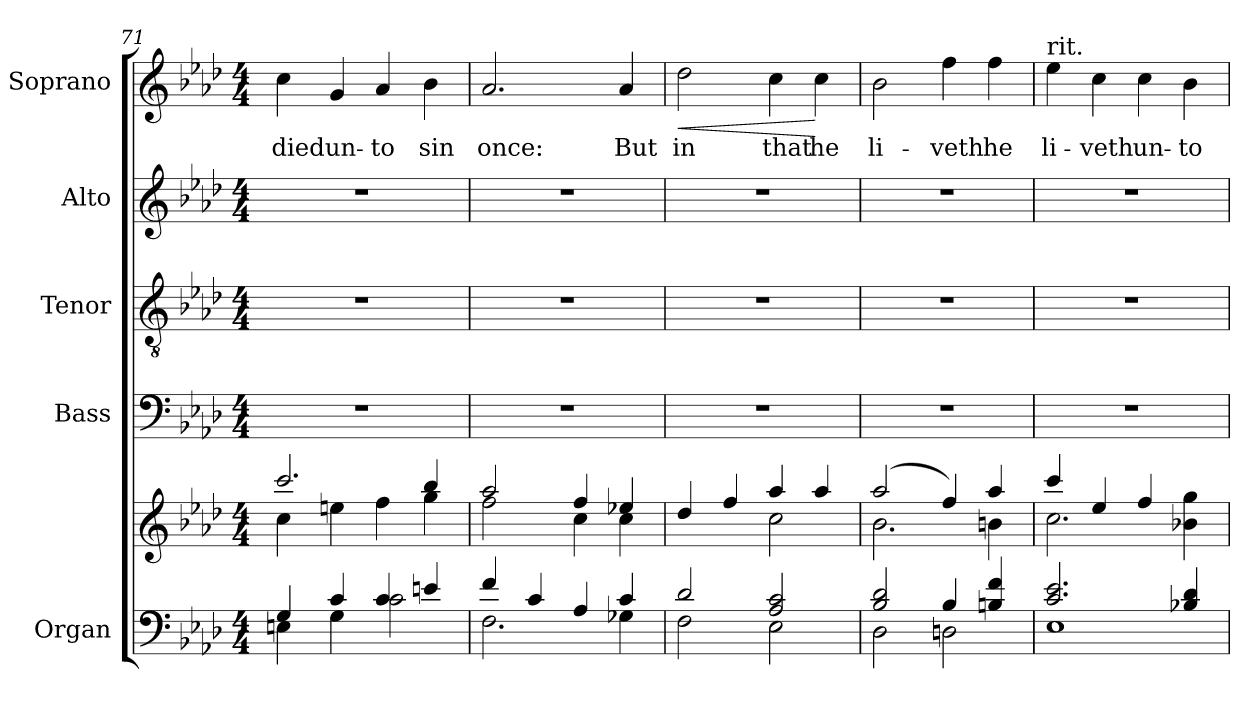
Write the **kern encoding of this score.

**kern	**kern	**kern	**kern	**kern	**kern	**text	**dynam
*part5	*part5	*part4	*part3	*part2	*part1	*part1	*part1
*staff6	*staff5	*staff4	*staff3	*staff2	*staff1	*staff1	*staff1
*I"Organ	*	*I"Bass	*I"Tenor	*I"Alto	*I"Soprano	*	*
*I'Org.	*	*I'B.	*I'T.	*I'A.	*I'S.	*	*
*clefF4	*clefG2	*clefF4	*clefGv2	*clefG2	*clefG2	*	*
*	*	*	*ITrd7c12	*	*	*	*
*k[b-e-a-d-]	*k[b-e-a-d-]	*k[b-e-a-d-]	*k[b-e-a-d-]	*k[b-e-a-d-]	*k[b-e-a-d-]	*	*
*A-:	*A-:	*A-:	*A-:	*A-:	*A-:	*	*
*M4/4	*M4/4	*M4/4	*M4/4	*M4/4	*M4/4	*	*
=71	=71	=71	=71	=71	=71	=71	=71
*^	*^	*	*	*	*	*	*
!	!	!	!	!	!	!	!	!LO:LY:b:color=#000000	!
4Gi/	4Eni\	2.ccci/	4cci\	1r	1r	1r	4cci\	died	.
!	!	!	!	!	!	!	!	!LO:LY:b:color=#000000	!
4ci/	4Gi\	.	4eeni\	.	.	.	4gi/	un-	.
!	!	!	!	!	!	!	!	!LO:LY:b:color=#000000	!
4ci/	2ci\	.	4ffi\	.	.	.	4a-i/	-to	.
!	!	!	!	!	!	!	!	!LO:LY:b:color=#000000	!
4eni/	.	4bb-i/	4ggi\	.	.	.	4b-i\	sin	.
=72	=72	=72	=72	=72	=72	=72	=72	=72	=72
!	!	!	!	!	!	!	!	!LO:LY:b:color=#000000	!
4fi/	2.Fi\	2aa-i/	2ffi\	1r	1r	1r	2.a-i/	once:	.
4ci/	.	.	.	.	.	.	.	.	.
4A-i/	.	4ffi/	4cci\	.	.	.	.	.	.
!	!	!	!	!	!	!	!	!LO:LY:b:color=#000000	!
4ci/	4G-Xi\	4ee-Xi/	4cci\	.	.	.	4a-i/	But	.
=73	=73	=73	=73	=73	=73	=73	=73	=73	=73
!	!	!	!	!	!	!	!	!LO:LY:b:color=#000000	!LO:HP:b
2d-i/	2Fi\	4dd-i/	2ryy	1r	1r	1r	2dd-i\	in	<
.	.	4ffi/	.	.	.	.	.	.	.
!	!	!	!	!	!	!	!	!LO:LY:b:color=#000000	!
2A-i/ 2ci	2E-i\	4aa-i/	2cci\	.	.	.	4cci\	that	.
!	!	!	!	!	!	!	!	!LO:LY:b:color=#000000	!
.	.	4aa-i/	.	.	.	.	4cci\	he	[
=74	=74	=74	=74	=74	=74	=74	=74	=74	=74
!	!	!	!	!	!	!	!	!LO:LY:b:color=#000000	!
2B-i/ 2d-i	2D-i\	(2aa-i/	2.b-i\	1r	1r	1r	2b-i\	li-	.
!	!	!	!	!	!	!	!	!LO:LY:b:color=#000000	!
4B-i/	2Dni\	4ffi/)	.	.	.	.	4ffi\	-veth	.
!	!	!	!	!	!	!	!	!LO:LY:b:color=#000000	!
4Bni/ 4fi	.	4aa-i/	4bni\	.	.	.	4ffi\	he	.
!!LO:LB:g=z
=75	=75	=75	=75	=75	=75	=75	=75	=75	=75
!	!	!	!	!	!	!	!LO:TX:t=rit.	!	!
!	!	!	!	!	!	!	!	!LO:LY:b:color=#000000	!
2.ci/ 2.e-i	1E-i	4ccci/	2.cci\	1r	1r	1r	4ee-i\	li-	.
!	!	!	!	!	!	!	!	!LO:LY:b:color=#000000	!
.	.	4ee-i/	.	.	.	.	4cci\	-veth	.
!	!	!	!	!	!	!	!	!LO:LY:b:color=#000000	!
.	.	4ffi/	.	.	.	.	4cci\	un-	.
!	!	!	!	!	!	!	!	!LO:LY:b:color=#000000	!
4B-Xi/ 4d-i	.	4b-Xi\ 4ggi	4ryy	.	.	.	4b-i\	-to	.
*v	*v	*	*	*	*	*	*	*	*
*	*v	*v	*	*	*	*	*	*
=	=	=	=	=	=	=	=
*-	*-	*-	*-	*-	*-	*-	*-
